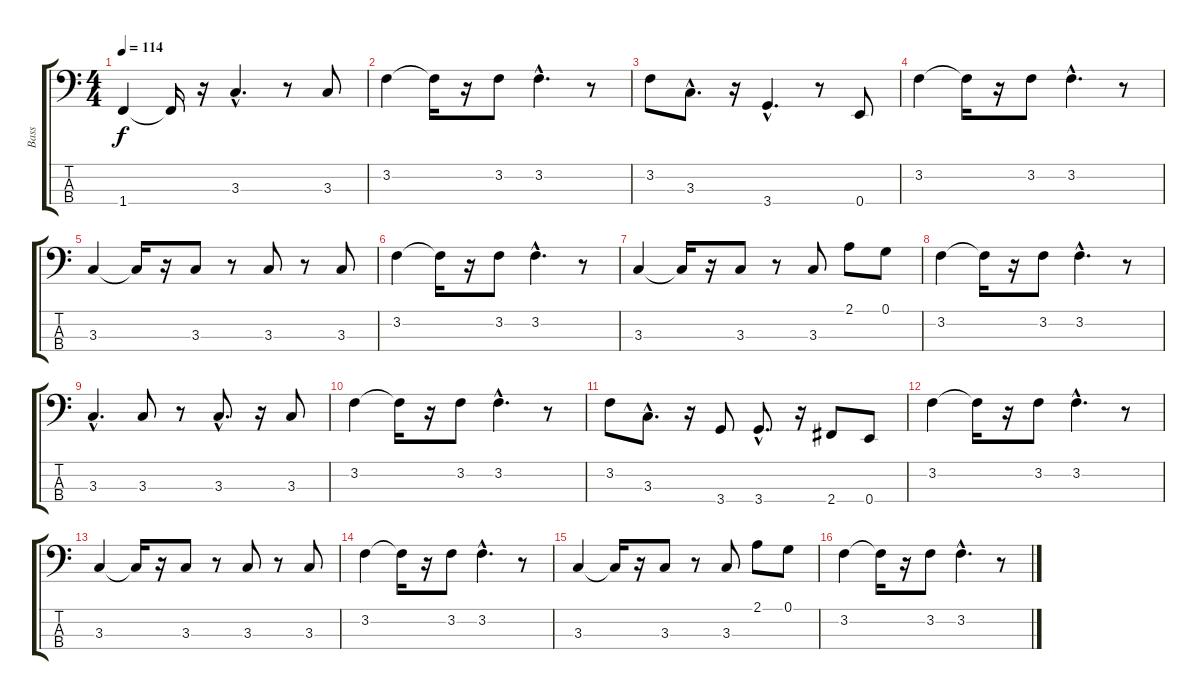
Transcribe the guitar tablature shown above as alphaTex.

\track ("Bass" "Bass") {instrument electricbassfinger}
\staff {score tabs}
\tuning (G2 D2 A1 E1) {hide}
\ts (4 4)
\tempo 114
\clef f4
\ks c
1.4.4{dy f} 1.4{t}.16 r.16 3.3{hac}.4{d} r.8 3.3.8 |
3.2.4 3.2{t}.16 r.16 3.2.8 3.2{hac}.4{d} r.8 |
3.2.8 3.3{hac}.8{d} r.16 3.4{hac}.4{d} r.8 0.4.8 |
3.2.4 3.2{t}.16 r.16 3.2.8 3.2{hac}.4{d} r.8 |
3.3.4 3.3{t}.16 r.16 3.3.8 r.8 3.3.8 r.8 3.3.8 |
3.2.4 3.2{t}.16 r.16 3.2.8 3.2{hac}.4{d} r.8 |
3.3.4 3.3{t}.16 r.16 3.3.8 r.8 3.3.8 2.1.8 0.1.8 |
3.2.4 3.2{t}.16 r.16 3.2.8 3.2{hac}.4{d} r.8 |
3.3{hac}.4{d} 3.3.8 r.8 3.3{hac}.8{d} r.16 3.3.8 |
3.2.4 3.2{t}.16 r.16 3.2.8 3.2{hac}.4{d} r.8 |
3.2.8 3.3{hac}.8{d} r.16 3.4.8 3.4{hac}.8{d} r.16 2.4.8 0.4.8 |
3.2.4 3.2{t}.16 r.16 3.2.8 3.2{hac}.4{d} r.8 |
3.3.4 3.3{t}.16 r.16 3.3.8 r.8 3.3.8 r.8 3.3.8 |
3.2.4 3.2{t}.16 r.16 3.2.8 3.2{hac}.4{d} r.8 |
3.3.4 3.3{t}.16 r.16 3.3.8 r.8 3.3.8 2.1.8 0.1.8 |
3.2.4 3.2{t}.16 r.16 3.2.8 3.2{hac}.4{d} r.8
